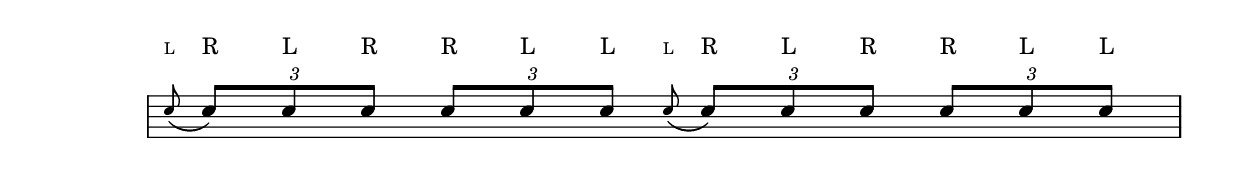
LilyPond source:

\version "2.22.1"

rudiment = \drummode {
  \repeat unfold 2 {
    \grace sn8^\markup { \teeny L }(\tuplet 3/2 { sn8^"R") sn8^"L" sn8^"R" } \tuplet 3/2 { sn8^"R" sn8^"L" sn8^"L" }
  }
}

\score {
  <<
    \new DrumStaff <<
      \new DrumVoice {
        \override Score.SystemStartBar.collapse-height = #-inf.0
        \omit Staff.TimeSignature
        \omit Staff.Clef
        \override TextScript.Y-offset = 6
        \stemUp
        \rudiment
      }
    >>
  >>

  \layout {
    ragged-last = ##f
  }
}